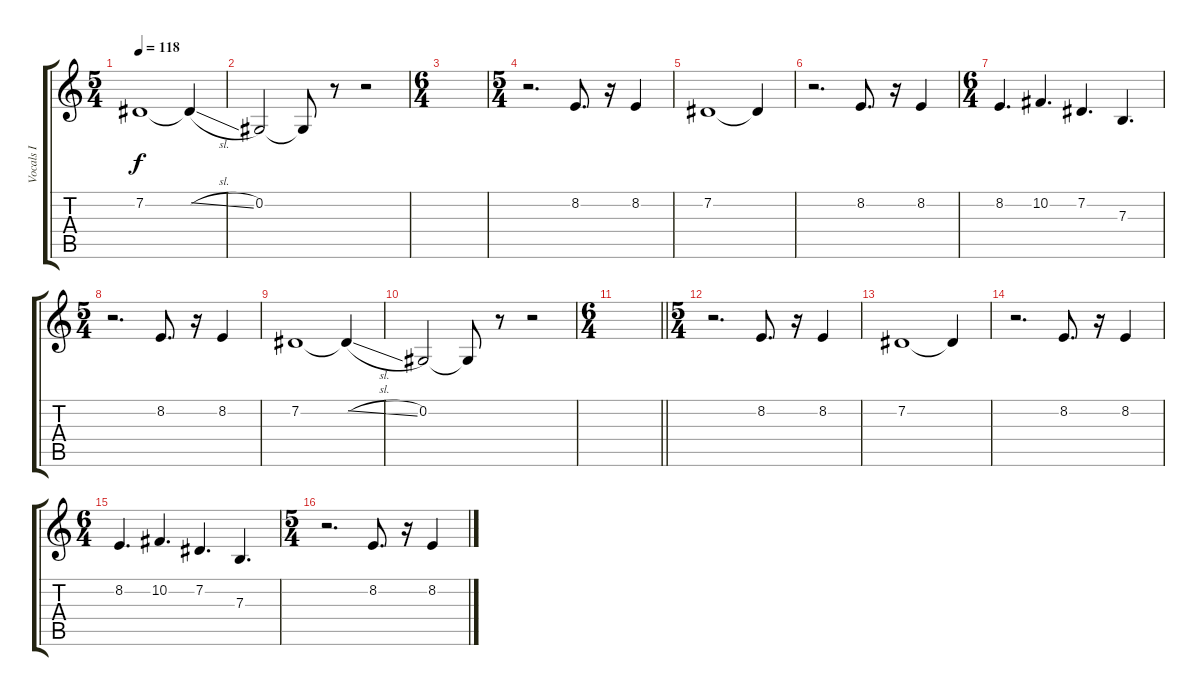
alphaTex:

\track ("Vocals I" "Vocals I") {instrument clarinet}
\staff {score tabs}
\tuning (Db4 Ab3 E3 B2 Gb2 Db2) {hide}
\ts (5 4)
\tempo 118
\clef g2
\ks c
7.2.1{dy f} 7.2{sl t}.4 |
0.2.2 0.2{t}.8 r.8 r.2 |
\ts (6 4)
|
\ts (5 4)
r.2{d} 8.2.8{d} r.16 8.2.4 |
7.2.1 7.2{t}.4 |
r.2{d} 8.2.8{d} r.16 8.2.4 |
\ts (6 4)
8.2.4{d} 10.2.4{d} 7.2.4{d} 7.3.4{d} |
\ts (5 4)
r.2{d} 8.2.8{d} r.16 8.2.4 |
7.2.1 7.2{sl t}.4 |
0.2.2 0.2{t}.8 r.8 r.2 |
\ts (6 4)
\barLineRight lightlight
|
\ts (5 4)
r.2{d} 8.2.8{d} r.16 8.2.4 |
7.2.1 7.2{t}.4 |
r.2{d} 8.2.8{d} r.16 8.2.4 |
\ts (6 4)
8.2.4{d} 10.2.4{d} 7.2.4{d} 7.3.4{d} |
\ts (5 4)
r.2{d} 8.2.8{d} r.16 8.2.4
